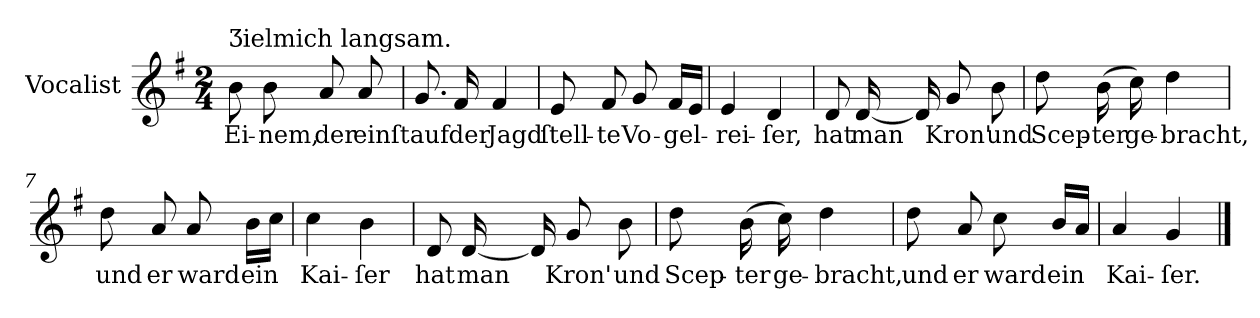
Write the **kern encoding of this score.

**kern	**text
*part1	*part1
*staff1	*staff1
*I"Vocalist	*
*clefG2	*
*k[f#]	*
*G:	*
*M2/4	*
=1	=1
!LO:TX:a:t=Ʒielmich langsam.	!
8b	Ei-
8b	-nem,
8a	der
8a	einſt
=2	=2
8.g	auf
16f#	der
4f#	Jagd
=3	=3
8e	ſtell-
8f#	-te
8g	Vo-
16f#LL	-gel-
16eJJ	.
=4	=4
4e	-rei-
4d	-ſer,
=5	=5
8d	hat
[16d	man
16d]	.
8g	Kron'
8b	und
=6	=6
8dd	Scep-
(16b	-ter
16cc)	ge-
4dd	-bracht,
=7	=7
8dd	und
8a	er
8a	ward
16bLL	ein
16ccJJ	.
=8	=8
4cc	Kai-
4b	-ſer
=9	=9
8d	hat
[16d	man
16d]	.
8g	Kron'
8b	und
=10	=10
8dd	Scep-
(16b	-ter
16cc)	ge-
4dd	-bracht,
=11	=11
8dd	und
8a	er
8cc	ward
16bLL	ein
16aJJ	.
=12	=12
4a	Kai-
4g	-ſer.
==	==
*-	*-
